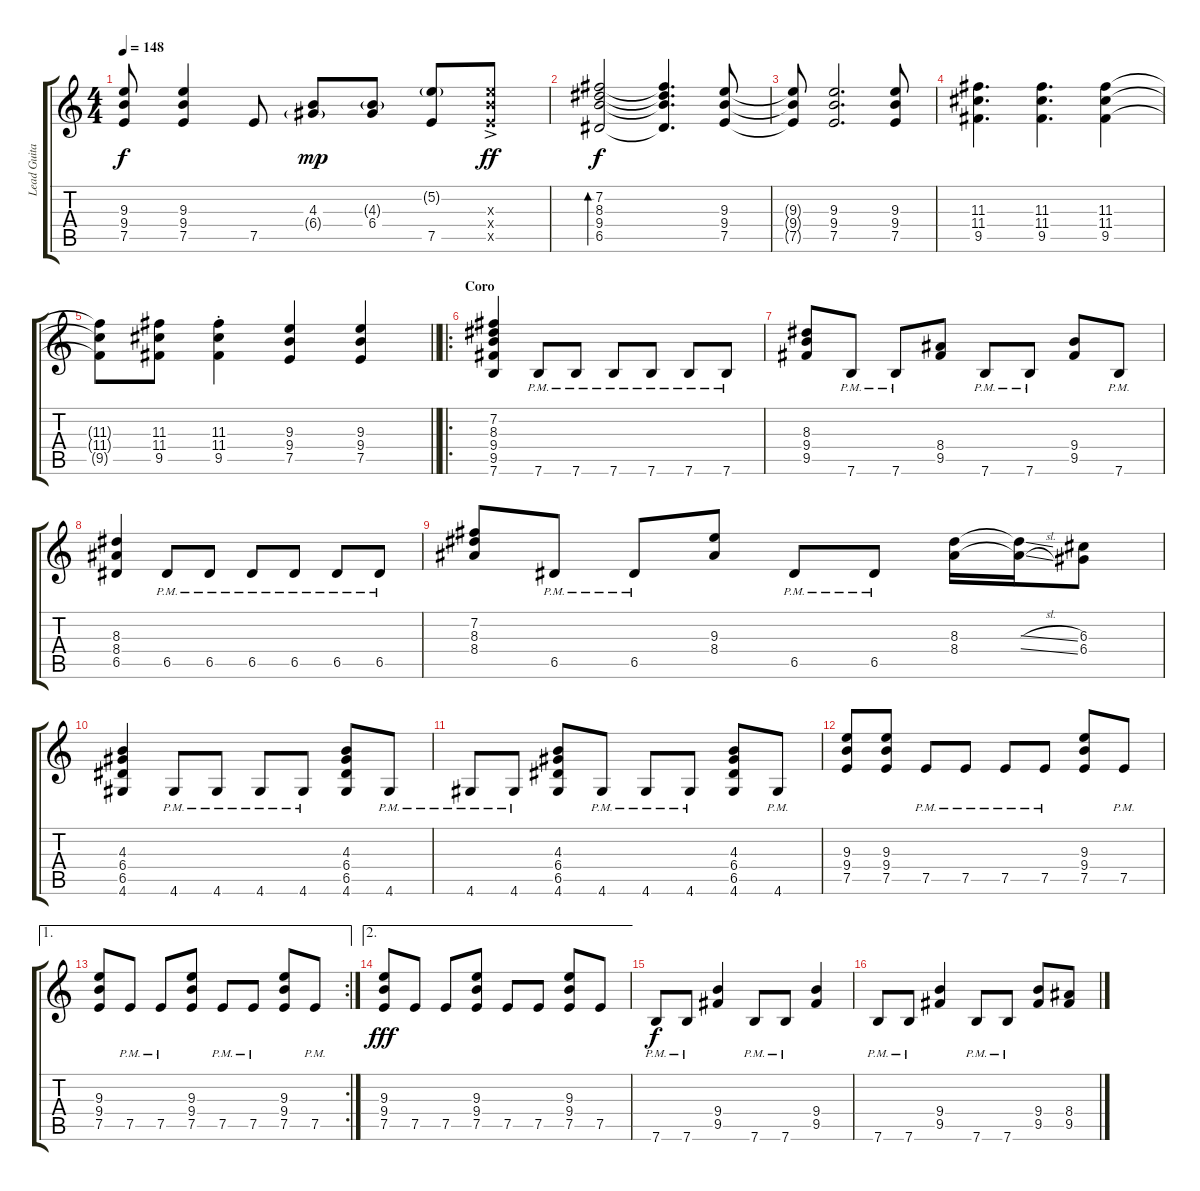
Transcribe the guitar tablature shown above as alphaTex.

\track ("Lead Guitar" "Lead Guita") {instrument overdrivenguitar}
\staff {score tabs}
\tuning (E4 B3 G3 D3 A2 E2) {hide}
\ts (4 4)
\tempo 148
\clef g2
\ks c
(9.3{t} 9.4{t} 7.5{t}).8{dy f} (9.3 9.4 7.5).4 7.5.8 (4.3 6.4{g}).8{dy mp} (4.3{g} 6.4).8 (5.2{g} 7.5).8 (9.3{x} 9.4{ac x} 7.5{ac x}).8{dy ff} |
(7.2 8.3 9.4 6.5).2{bd 240 dy f} (7.2{t} 8.3{t} 9.4{t} 6.5{t}).4{d} (9.3 9.4 7.5).8 |
(9.3{t} 9.4{t} 7.5{t}).8 (9.3 9.4 7.5).2{d} (9.3 9.4 7.5).8 |
(11.3 11.4 9.5).4{d} (11.3 11.4 9.5).4{d} (11.3 11.4 9.5).4 |
\barLineRight lightlight
(11.3{t} 11.4{t} 9.5{t}).8 (11.3 11.4 9.5).8 (11.3 11.4 9.5{st}).4 (9.3 9.4 7.5).4 (9.3 9.4 7.5).4 |
\ro
\section ("" "Coro")
(7.2 8.3 9.4 9.5 7.6).4 7.6{pm}.8 7.6{pm}.8 7.6{pm}.8 7.6{pm}.8 7.6{pm}.8 7.6{pm}.8 |
(8.3 9.4 9.5).8 7.6{pm}.8 7.6{pm}.8 (8.4 9.5).8 7.6{pm}.8 7.6{pm}.8 (9.4 9.5).8 7.6{pm}.8 |
(8.3 8.4 6.5).4 6.5{pm}.8 6.5{pm}.8 6.5{pm}.8 6.5{pm}.8 6.5{pm}.8 6.5{pm}.8 |
(7.2 8.3 8.4).8 6.5{pm}.8 6.5{pm}.8 (9.3 8.4).8 6.5{pm}.8 6.5{pm}.8 (8.3 8.4).16 (8.3{sl t} 8.4{sl t}).16 (6.3 6.4).8 |
(4.3 6.4 6.5 4.6).4 4.6{pm}.8 4.6{pm}.8 4.6{pm}.8 4.6{pm}.8 (4.3 6.4 6.5 4.6).8 4.6{pm}.8 |
4.6{pm}.8 4.6{pm}.8 (4.3 6.4 6.5 4.6).8 4.6{pm}.8 4.6{pm}.8 4.6{pm}.8 (4.3 6.4 6.5 4.6).8 4.6{pm}.8 |
(9.3 9.4 7.5).8 (9.3 9.4 7.5).8 7.5{pm}.8 7.5{pm}.8 7.5{pm}.8 7.5{pm}.8 (9.3 9.4 7.5).8 7.5{pm}.8 |
\ae 1
\rc 2
(9.3 9.4 7.5).8 7.5{pm}.8 7.5{pm}.8 (9.3 9.4 7.5).8 7.5{pm}.8 7.5{pm}.8 (9.3 9.4 7.5).8 7.5{pm}.8 |
\ae 2
(9.3 9.4 7.5).8{dy fff} 7.5.8 7.5.8 (9.3 9.4 7.5).8 7.5.8 7.5.8 (9.3 9.4 7.5).8 7.5.8 |
7.6{pm}.8{dy f} 7.6{pm}.8 (9.4 9.5).4 7.6{pm}.8 7.6{pm}.8 (9.4 9.5).4 |
7.6{pm}.8 7.6{pm}.8 (9.4 9.5).4 7.6{pm}.8 7.6{pm}.8 (9.4 9.5).8 (8.4 9.5).8
